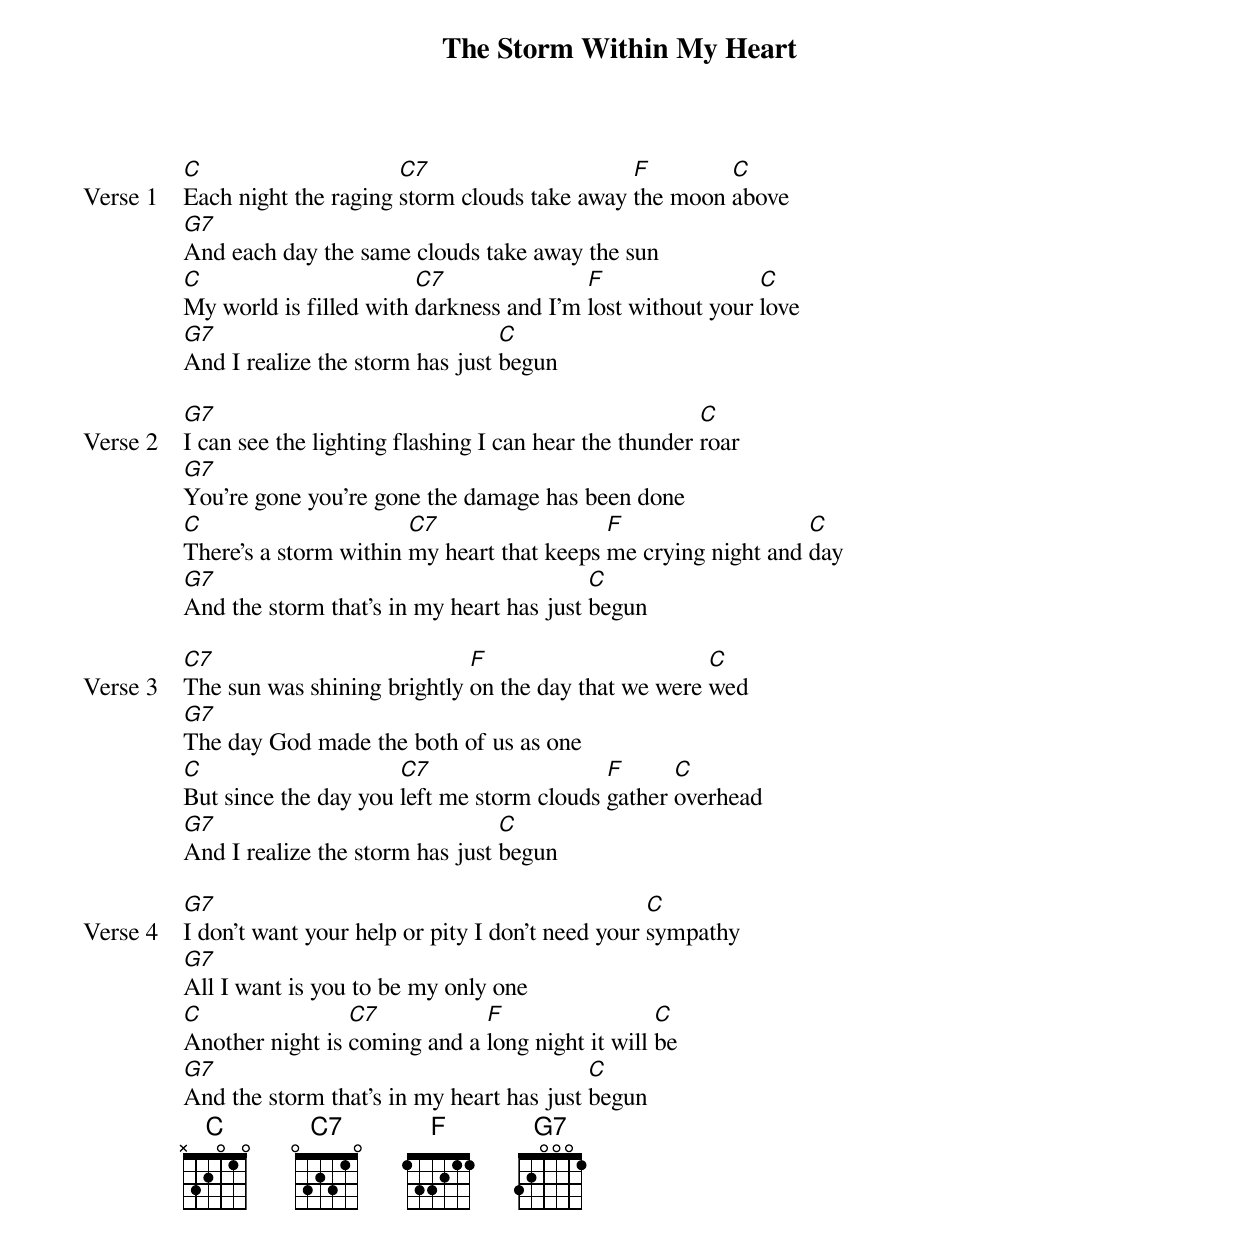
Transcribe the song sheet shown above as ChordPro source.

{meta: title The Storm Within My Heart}
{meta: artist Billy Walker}
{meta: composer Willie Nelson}

{start_of_verse: Verse 1}
[C]Each night the raging [C7]storm clouds take away [F]the moon [C]above
[G7]And each day the same clouds take away the sun
[C]My world is filled with [C7]darkness and I’m [F]lost without your [C]love
[G7]And I realize the storm has just [C]begun
{end_of_verse}

{start_of_verse: Verse 2}
[G7]I can see the lighting flashing I can hear the thunder [C]roar
[G7]You're gone you're gone the damage has been done
[C]There’s a storm within [C7]my heart that keeps [F]me crying night and [C]day
[G7]And the storm that's in my heart has just [C]begun
{end_of_verse}

{start_of_verse: Verse 3}
[C7]The sun was shining brightly [F]on the day that we were [C]wed
[G7]The day God made the both of us as one
[C]But since the day you [C7]left me storm clouds [F]gather [C]overhead
[G7]And I realize the storm has just [C]begun
{end_of_verse}

{start_of_verse: Verse 4}
[G7]I don’t want your help or pity I don’t need your [C]sympathy
[G7]All I want is you to be my only one
[C]Another night is [C7]coming and a [F]long night it will [C]be
[G7]And the storm that's in my heart has just [C]begun
{end_of_verse}
